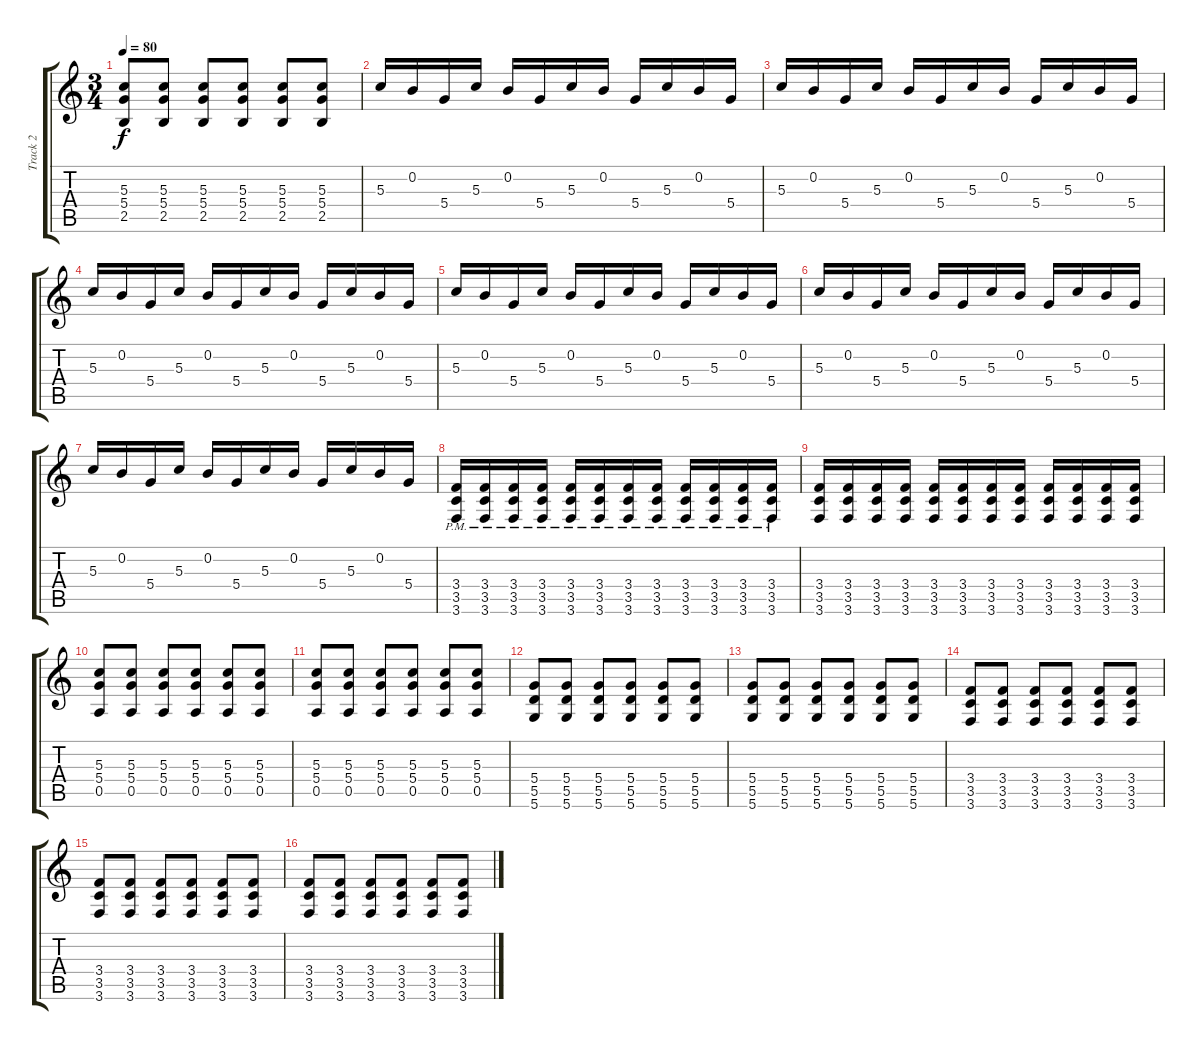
\track ("Track 2" "Track 2") {instrument electricguitarclean}
\staff {score tabs}
\tuning (E4 B3 G3 D3 A2 D2) {hide}
\ts (3 4)
\tempo 80
\clef g2
\ks c
(5.3 5.4 2.5).8{dy f} (5.3 5.4 2.5).8 (5.3 5.4 2.5).8 (5.3 5.4 2.5).8 (5.3 5.4 2.5).8 (5.3 5.4 2.5).8 |
5.3.16{volume 4 instrument electricguitarclean} 0.2.16 5.4.16 5.3.16 0.2.16 5.4.16 5.3.16 0.2.16 5.4.16 5.3.16 0.2.16 5.4.16 |
5.3.16{volume 4 instrument electricguitarclean} 0.2.16 5.4.16 5.3.16 0.2.16 5.4.16 5.3.16 0.2.16 5.4.16 5.3.16 0.2.16 5.4.16 |
5.3.16{volume 4 instrument electricguitarclean} 0.2.16 5.4.16 5.3.16 0.2.16 5.4.16 5.3.16 0.2.16 5.4.16 5.3.16 0.2.16 5.4.16 |
5.3.16{volume 4 instrument electricguitarclean} 0.2.16 5.4.16 5.3.16 0.2.16 5.4.16 5.3.16 0.2.16 5.4.16 5.3.16 0.2.16 5.4.16 |
5.3.16{volume 4 instrument electricguitarclean} 0.2.16 5.4.16 5.3.16 0.2.16 5.4.16 5.3.16 0.2.16 5.4.16 5.3.16 0.2.16 5.4.16 |
5.3.16{volume 4 instrument electricguitarclean} 0.2.16 5.4.16 5.3.16 0.2.16 5.4.16 5.3.16 0.2.16 5.4.16 5.3.16 0.2.16 5.4.16 |
(3.4{pm} 3.5{pm} 3.6{pm}).16{volume 14 instrument distortionguitar} (3.4{pm} 3.5{pm} 3.6{pm}).16 (3.4{pm} 3.5{pm} 3.6{pm}).16 (3.4{pm} 3.5{pm} 3.6{pm}).16 (3.4{pm} 3.5{pm} 3.6{pm}).16 (3.4{pm} 3.5{pm} 3.6{pm}).16 (3.4{pm} 3.5{pm} 3.6{pm}).16 (3.4{pm} 3.5{pm} 3.6{pm}).16 (3.4{pm} 3.5{pm} 3.6{pm}).16 (3.4{pm} 3.5{pm} 3.6{pm}).16 (3.4{pm} 3.5{pm} 3.6{pm}).16 (3.4{pm} 3.5{pm} 3.6{pm}).16 |
(3.4 3.5 3.6).16 (3.4 3.5 3.6).16 (3.4 3.5 3.6).16 (3.4 3.5 3.6).16 (3.4 3.5 3.6).16 (3.4 3.5 3.6).16 (3.4 3.5 3.6).16 (3.4 3.5 3.6).16 (3.4 3.5 3.6).16 (3.4 3.5 3.6).16 (3.4 3.5 3.6).16 (3.4 3.5 3.6).16 |
(5.3 5.4 0.5).8{volume 14 instrument distortionguitar} (5.3 5.4 0.5).8 (5.3 5.4 0.5).8 (5.3 5.4 0.5).8 (5.3 5.4 0.5).8 (5.3 5.4 0.5).8 |
(5.3 5.4 0.5).8 (5.3 5.4 0.5).8 (5.3 5.4 0.5).8 (5.3 5.4 0.5).8 (5.3 5.4 0.5).8 (5.3 5.4 0.5).8 |
(5.4 5.5 5.6).8 (5.4 5.5 5.6).8 (5.4 5.5 5.6).8 (5.4 5.5 5.6).8 (5.4 5.5 5.6).8 (5.4 5.5 5.6).8 |
(5.4 5.5 5.6).8 (5.4 5.5 5.6).8 (5.4 5.5 5.6).8 (5.4 5.5 5.6).8 (5.4 5.5 5.6).8 (5.4 5.5 5.6).8 |
(3.4 3.5 3.6).8 (3.4 3.5 3.6).8 (3.4 3.5 3.6).8 (3.4 3.5 3.6).8 (3.4 3.5 3.6).8 (3.4 3.5 3.6).8 |
(3.4 3.5 3.6).8 (3.4 3.5 3.6).8 (3.4 3.5 3.6).8 (3.4 3.5 3.6).8 (3.4 3.5 3.6).8 (3.4 3.5 3.6).8 |
(3.4 3.5 3.6).8 (3.4 3.5 3.6).8 (3.4 3.5 3.6).8 (3.4 3.5 3.6).8 (3.4 3.5 3.6).8 (3.4 3.5 3.6).8
